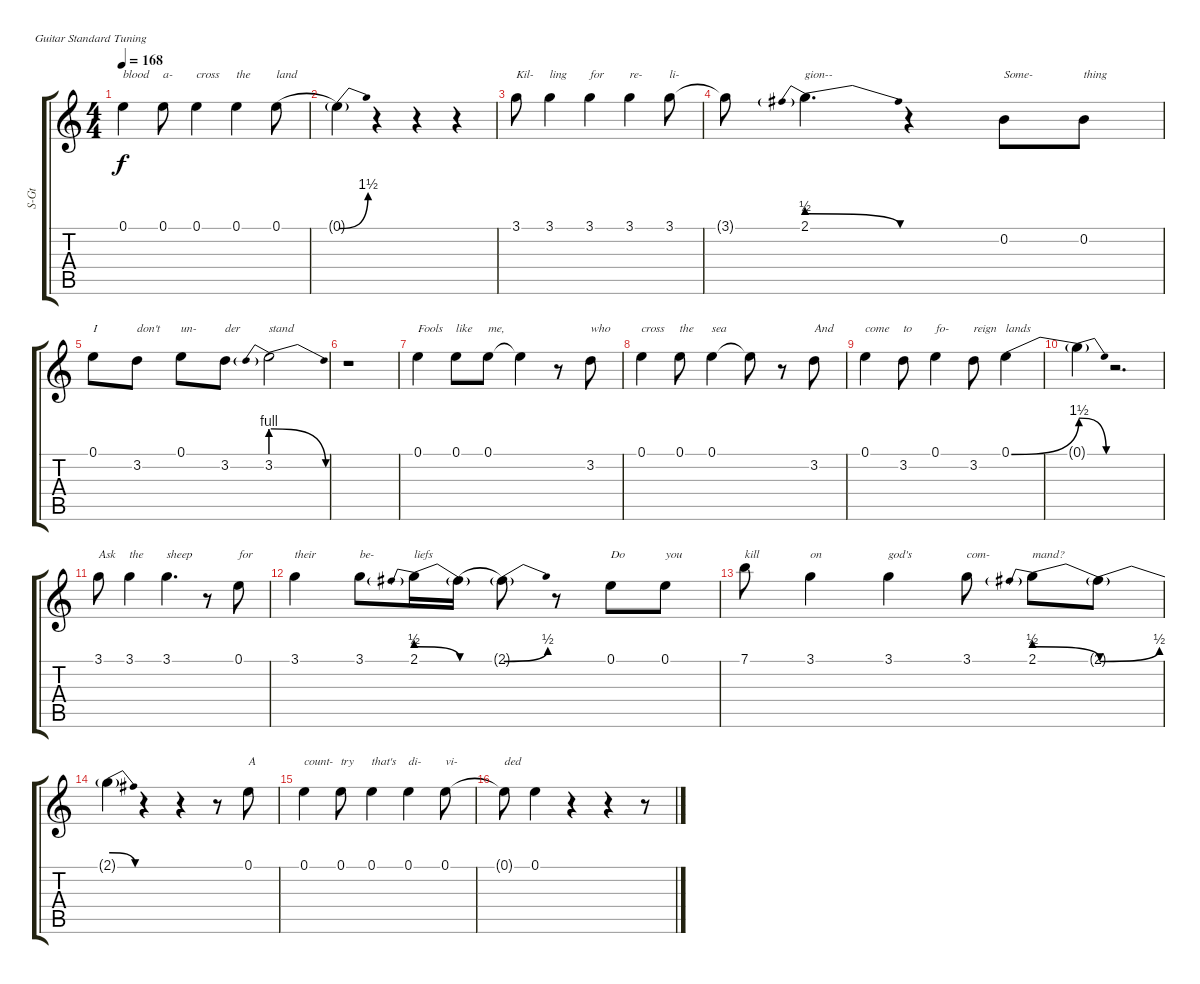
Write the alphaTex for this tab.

\bracketExtendMode groupsimilarinstruments
\track ("D. Mustaine (Vocals)" "S-Gt") {instrument lead6voice}
\staff {score tabs}
\tuning (E4 B3 G3 D3 A2 E2)
\displaytranspose 12
\ts (4 4)
\tempo 168
\clef g2
\ks c
0.1.4{txt "blood" dy f} 0.1.8{txt "a-"} 0.1.4{txt "cross"} 0.1.4{txt "the"} 0.1{be (hold 0 0 60 0)}.8{txt "land"} |
0.1{be (bend 0 0 60 6) t}.4 r.4 r.4 r.4 |
3.1.8{txt "Kil-"} 3.1.4{txt "ling"} 3.1.4{txt "for"} 3.1.4{txt "re-"} 3.1.8{txt "li-"} |
3.1{t}.8 2.1{be (prebendrelease 0 2 60 0)}.4{d txt "gion--"} r.4 0.2.8{txt "Some-"} 0.2.8{txt "thing"} |
0.1.8{txt "I"} 3.2.8{txt "don't"} 0.1.8{txt "un-"} 3.2.8{txt "der"} 3.2{be (prebendrelease 0 4 60 0)}.2{txt "stand"} |
r.1 |
0.1.4{txt "Fools"} 0.1.8{txt "like"} 0.1.8{txt "me,"} 0.1{t}.4 r.8 3.2.8{txt "who"} |
0.1.4{txt "cross"} 0.1.8{txt "the"} 0.1.4{txt "sea"} 0.1{t}.8 r.8 3.2.8{txt "And"} |
0.1.4{txt "come"} 3.2.8{txt "to"} 0.1.4{txt "fo-"} 3.2.8{txt "reign"} 0.1{be (bend 0 0 60 6)}.4{txt "lands"} |
0.1{be (release 0 6 60 0) t}.4 r.2{d} |
3.1.8{txt "Ask"} 3.1.4{txt "the"} 3.1.4{d txt "sheep"} r.8 0.1.8{txt "for"} |
3.1.4{txt "their"} 3.1.8{txt "be-"} 2.1{be (prebendrelease 0 2 60 0)}.16{txt "liefs"} 2.1{be (hold 0 0 60 0) t acc #}.16 2.1{be (bend 0 0 60 2) t acc #}.8 r.8 0.1.8{txt "Do"} 0.1.8{txt "you"} |
7.1.8{txt "kill"} 3.1.4{txt "on"} 3.1.4{txt "god's"} 3.1.8{txt "com-"} 2.1{be (prebendrelease 0 2 60 0)}.8{txt "mand?"} 2.1{be (bend 0 0 60 2) t acc #}.8 |
2.1{be (release 0 2 60 0) t}.4 r.4 r.4 r.8 0.1.8{txt "A"} |
0.1.4{txt "count-"} 0.1.8{txt "try"} 0.1.4{txt "that's"} 0.1.4{txt "di-"} 0.1.8{txt "vi-"} |
0.1{t}.8{txt "ded"} 0.1.4 r.4 r.4 r.8
